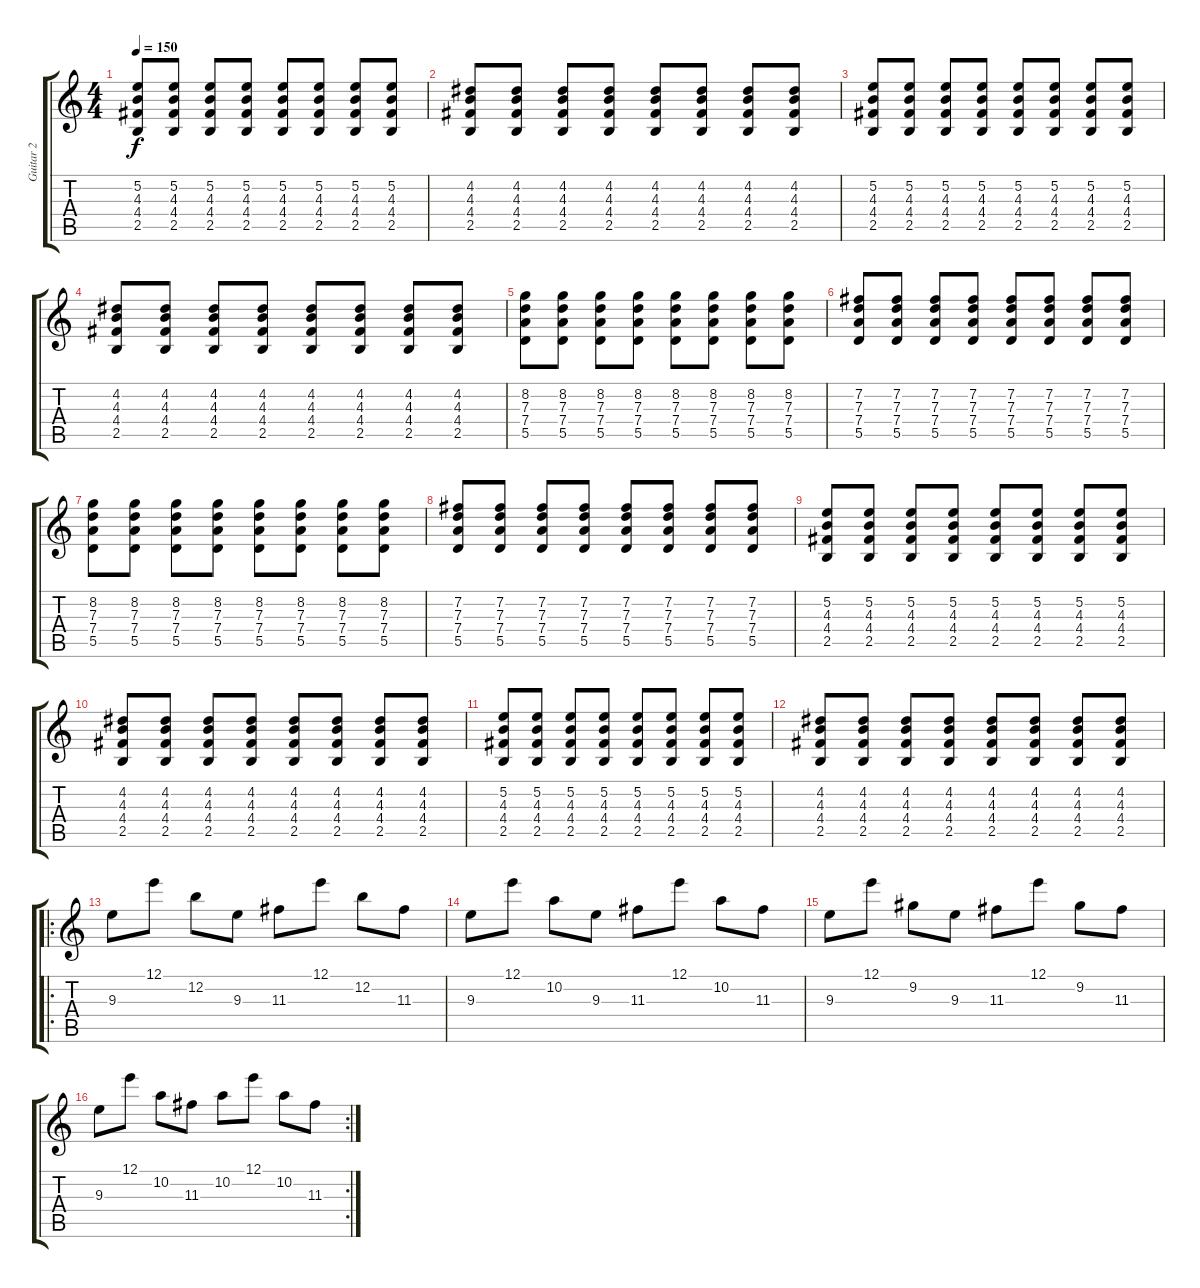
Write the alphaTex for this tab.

\track ("Guitar 2" "Guitar 2") {instrument electricguitarmuted}
\staff {score tabs}
\tuning (E4 B3 G3 D3 A2 E2) {hide}
\ts (4 4)
\tempo 150
\clef g2
\ks c
(5.2 4.3 4.4 2.5).8{dy f volume 11 instrument overdrivenguitar} (5.2 4.3 4.4 2.5).8 (5.2 4.3 4.4 2.5).8 (5.2 4.3 4.4 2.5).8 (5.2 4.3 4.4 2.5).8 (5.2 4.3 4.4 2.5).8 (5.2 4.3 4.4 2.5).8 (5.2 4.3 4.4 2.5).8 |
(4.2 4.3 4.4 2.5).8 (4.2 4.3 4.4 2.5).8 (4.2 4.3 4.4 2.5).8 (4.2 4.3 4.4 2.5).8 (4.2 4.3 4.4 2.5).8 (4.2 4.3 4.4 2.5).8 (4.2 4.3 4.4 2.5).8 (4.2 4.3 4.4 2.5).8 |
(5.2 4.3 4.4 2.5).8 (5.2 4.3 4.4 2.5).8 (5.2 4.3 4.4 2.5).8 (5.2 4.3 4.4 2.5).8 (5.2 4.3 4.4 2.5).8 (5.2 4.3 4.4 2.5).8 (5.2 4.3 4.4 2.5).8 (5.2 4.3 4.4 2.5).8 |
(4.2 4.3 4.4 2.5).8 (4.2 4.3 4.4 2.5).8 (4.2 4.3 4.4 2.5).8 (4.2 4.3 4.4 2.5).8 (4.2 4.3 4.4 2.5).8 (4.2 4.3 4.4 2.5).8 (4.2 4.3 4.4 2.5).8 (4.2 4.3 4.4 2.5).8 |
(8.2 7.3 7.4 5.5).8 (8.2 7.3 7.4 5.5).8 (8.2 7.3 7.4 5.5).8 (8.2 7.3 7.4 5.5).8 (8.2 7.3 7.4 5.5).8 (8.2 7.3 7.4 5.5).8 (8.2 7.3 7.4 5.5).8 (8.2 7.3 7.4 5.5).8 |
(7.2 7.3 7.4 5.5).8 (7.2 7.3 7.4 5.5).8 (7.2 7.3 7.4 5.5).8 (7.2 7.3 7.4 5.5).8 (7.2 7.3 7.4 5.5).8 (7.2 7.3 7.4 5.5).8 (7.2 7.3 7.4 5.5).8 (7.2 7.3 7.4 5.5).8 |
(8.2 7.3 7.4 5.5).8 (8.2 7.3 7.4 5.5).8 (8.2 7.3 7.4 5.5).8 (8.2 7.3 7.4 5.5).8 (8.2 7.3 7.4 5.5).8 (8.2 7.3 7.4 5.5).8 (8.2 7.3 7.4 5.5).8 (8.2 7.3 7.4 5.5).8 |
(7.2 7.3 7.4 5.5).8 (7.2 7.3 7.4 5.5).8 (7.2 7.3 7.4 5.5).8 (7.2 7.3 7.4 5.5).8 (7.2 7.3 7.4 5.5).8 (7.2 7.3 7.4 5.5).8 (7.2 7.3 7.4 5.5).8 (7.2 7.3 7.4 5.5).8 |
(5.2 4.3 4.4 2.5).8{instrument overdrivenguitar} (5.2 4.3 4.4 2.5).8 (5.2 4.3 4.4 2.5).8 (5.2 4.3 4.4 2.5).8 (5.2 4.3 4.4 2.5).8 (5.2 4.3 4.4 2.5).8 (5.2 4.3 4.4 2.5).8 (5.2 4.3 4.4 2.5).8 |
(4.2 4.3 4.4 2.5).8 (4.2 4.3 4.4 2.5).8 (4.2 4.3 4.4 2.5).8 (4.2 4.3 4.4 2.5).8 (4.2 4.3 4.4 2.5).8 (4.2 4.3 4.4 2.5).8 (4.2 4.3 4.4 2.5).8 (4.2 4.3 4.4 2.5).8 |
(5.2 4.3 4.4 2.5).8 (5.2 4.3 4.4 2.5).8 (5.2 4.3 4.4 2.5).8 (5.2 4.3 4.4 2.5).8 (5.2 4.3 4.4 2.5).8 (5.2 4.3 4.4 2.5).8 (5.2 4.3 4.4 2.5).8 (5.2 4.3 4.4 2.5).8 |
(4.2 4.3 4.4 2.5).8 (4.2 4.3 4.4 2.5).8 (4.2 4.3 4.4 2.5).8 (4.2 4.3 4.4 2.5).8 (4.2 4.3 4.4 2.5).8 (4.2 4.3 4.4 2.5).8 (4.2 4.3 4.4 2.5).8 (4.2 4.3 4.4 2.5).8 |
\ro
9.3.8{instrument electricguitarmuted} 12.1.8 12.2.8 9.3.8 11.3.8 12.1.8 12.2.8 11.3.8 |
9.3.8 12.1.8 10.2.8 9.3.8 11.3.8 12.1.8 10.2.8 11.3.8 |
9.3.8 12.1.8 9.2.8 9.3.8 11.3.8 12.1.8 9.2.8 11.3.8 |
\rc 2
9.3.8 12.1.8 10.2.8 11.3.8 10.2.8 12.1.8 10.2.8 11.3.8
